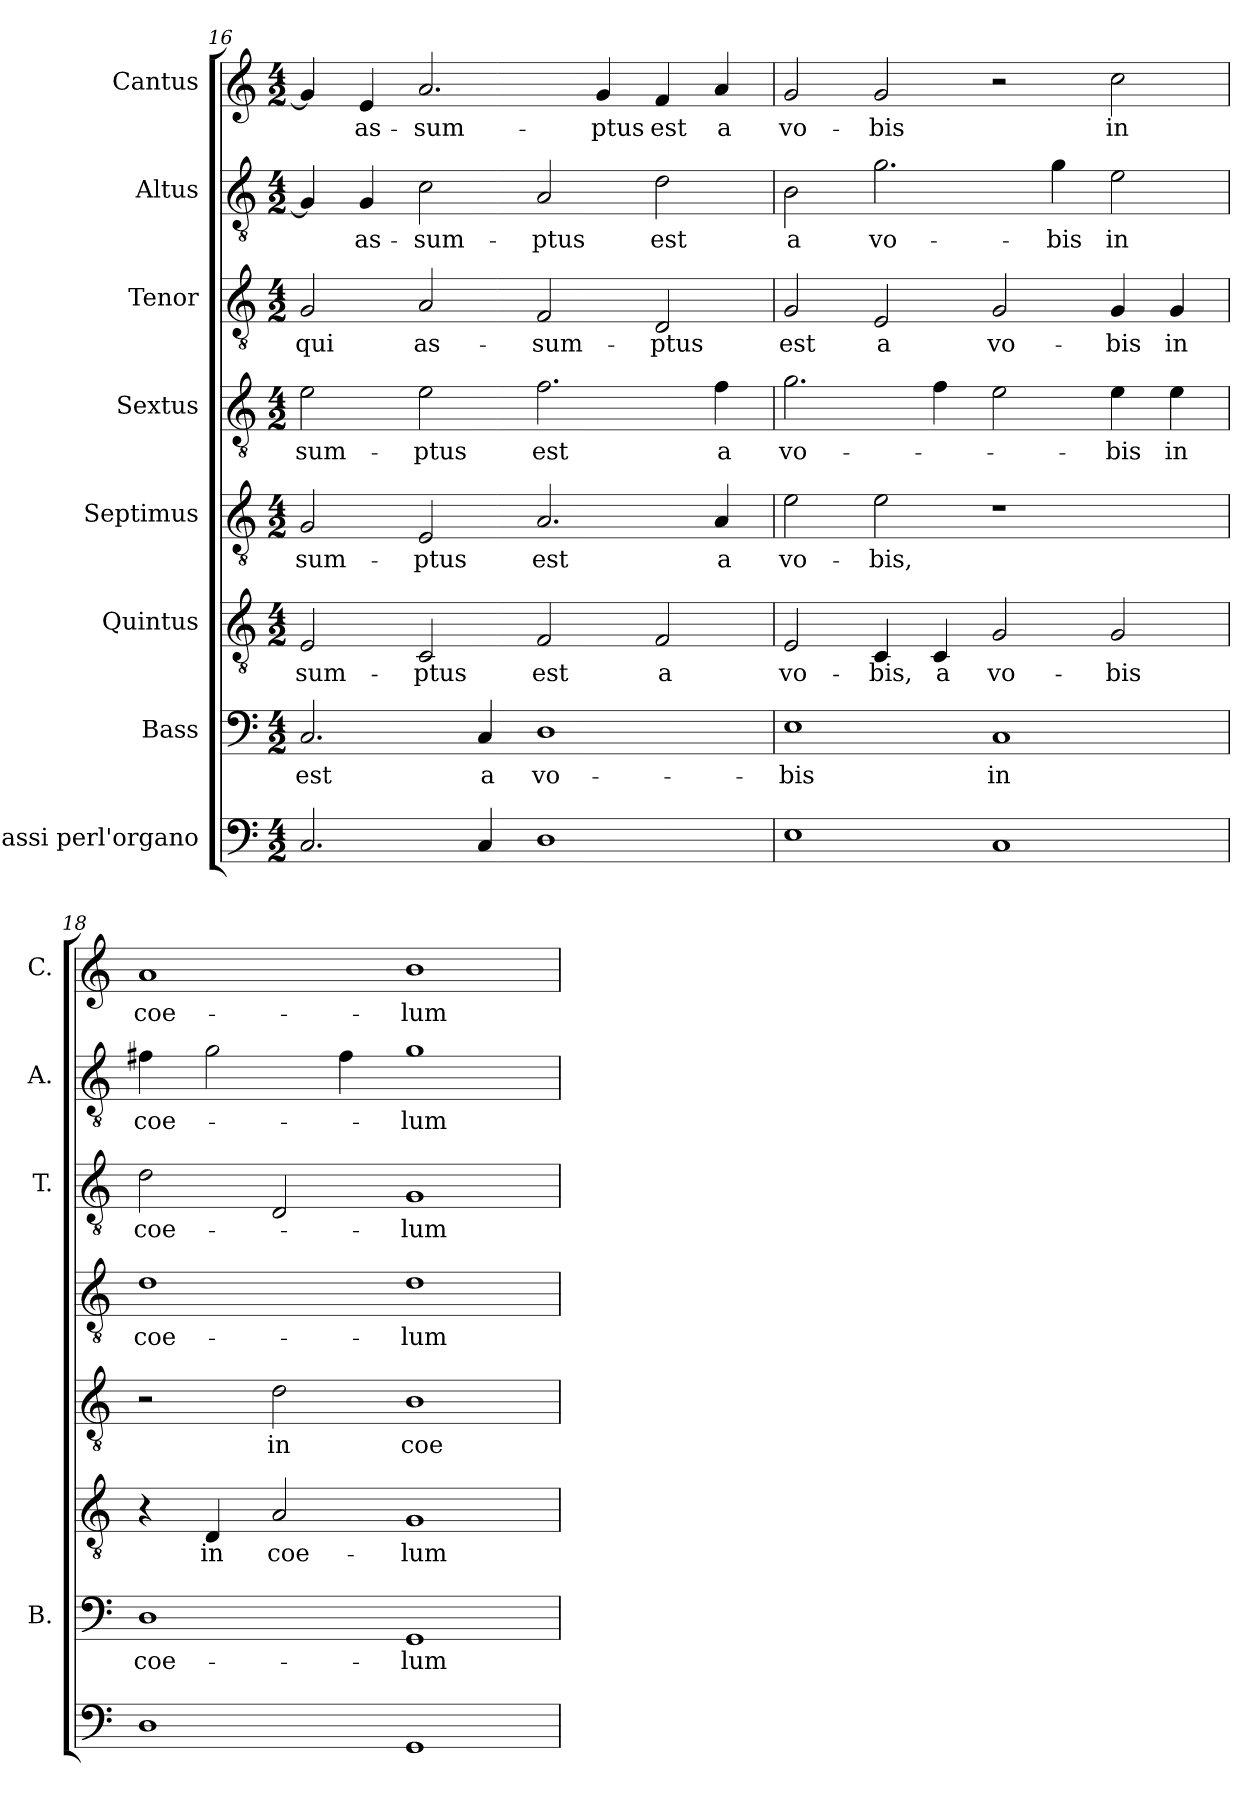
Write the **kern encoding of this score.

**kern	**kern	**text	**kern	**text	**kern	**text	**kern	**text	**kern	**text	**kern	**text	**kern	**text
*part8	*part7	*part7	*part6	*part6	*part5	*part5	*part4	*part4	*part3	*part3	*part2	*part2	*part1	*part1
*staff8	*staff7	*staff7	*staff6	*staff6	*staff5	*staff5	*staff4	*staff4	*staff3	*staff3	*staff2	*staff2	*staff1	*staff1
*I"Bassi perl'organo	*I"Bass	*	*I"Quintus	*	*I"Septimus	*	*I"Sextus	*	*I"Tenor	*	*I"Altus	*	*I"Cantus	*
*	*I'B.	*	*	*	*	*	*	*	*I'T.	*	*I'A.	*	*I'C.	*
*clefF4	*clefF4	*	*clefGv2	*	*clefGv2	*	*clefGv2	*	*clefGv2	*	*clefGv2	*	*clefG2	*
*	*	*	*ITrd7c12	*	*ITrd7c12	*	*ITrd7c12	*	*ITrd7c12	*	*ITrd7c12	*	*	*
*k[]	*k[]	*	*k[]	*	*k[]	*	*k[]	*	*k[]	*	*k[]	*	*k[]	*
*C:	*C:	*	*C:	*	*C:	*	*C:	*	*C:	*	*C:	*	*C:	*
*M4/2	*M4/2	*	*M4/2	*	*M4/2	*	*M4/2	*	*M4/2	*	*M4/2	*	*M4/2	*
=16	=16	=16	=16	=16	=16	=16	=16	=16	=16	=16	=16	=16	=16	=16
!	!	!LO:LY:b	!	!LO:LY:b	!	!LO:LY:b	!	!LO:LY:b	!	!LO:LY:b	!	!	!	!
2.C/	2.C/	est	2EE/	-sum-	2GG/	-sum-	2E\	-sum-	2GG/	qui	4GG/]	.	4g/]	.
!	!	!	!	!	!	!	!	!	!	!	!	!LO:LY:b	!	!LO:LY:b
.	.	.	.	.	.	.	.	.	.	.	4GG/	as-	4e/	as-
!	!	!	!	!LO:LY:b	!	!LO:LY:b	!	!LO:LY:b	!	!LO:LY:b	!	!LO:LY:b	!	!LO:LY:b
.	.	.	2CC/	-ptus	2EE/	-ptus	2E\	-ptus	2AA/	as-	2C\	-sum-	2.a/	-sum-
!	!	!LO:LY:b	!	!	!	!	!	!	!	!	!	!	!	!
4C/	4C/	a	.	.	.	.	.	.	.	.	.	.	.	.
!	!	!LO:LY:b	!	!LO:LY:b	!	!LO:LY:b	!	!LO:LY:b	!	!LO:LY:b	!	!LO:LY:b	!	!
1D	1D	vo-	2FF/	est	2.AA/	est	2.F\	est	2FF/	-sum-	2AA/	-ptus	.	.
!	!	!	!	!	!	!	!	!	!	!	!	!	!	!LO:LY:b
.	.	.	.	.	.	.	.	.	.	.	.	.	4g/	-ptus
!	!	!	!	!LO:LY:b	!	!	!	!	!	!LO:LY:b	!	!LO:LY:b	!	!LO:LY:b
.	.	.	2FF/	a	.	.	.	.	2DD/	-ptus	2D\	est	4f/	est
!	!	!	!	!	!	!LO:LY:b	!	!LO:LY:b	!	!	!	!	!	!LO:LY:b
.	.	.	.	.	4AA/	a	4F\	a	.	.	.	.	4a/	a
=17	=17	=17	=17	=17	=17	=17	=17	=17	=17	=17	=17	=17	=17	=17
!	!	!LO:LY:b	!	!LO:LY:b	!	!LO:LY:b	!	!LO:LY:b	!	!LO:LY:b	!	!LO:LY:b	!	!LO:LY:b
1E	1E	-bis	2EE/	vo-	2E\	vo-	2.G\	vo-	2GG/	est	2BB\	a	2g/	vo-
!	!	!	!	!LO:LY:b	!	!LO:LY:b	!	!	!	!LO:LY:b	!	!LO:LY:b	!	!LO:LY:b
.	.	.	4CC/	-bis,	2E\	-bis,	.	.	2EE/	a	2.G\	vo-	2g/	-bis
!	!	!	!	!LO:LY:b	!	!	!	!	!	!	!	!	!	!
.	.	.	4CC/	a	.	.	4F\	.	.	.	.	.	.	.
!	!	!LO:LY:b	!	!LO:LY:b	!	!	!	!	!	!LO:LY:b	!	!	!	!
1C	1C	in	2GG/	vo-	1r	.	2E\	.	2GG/	vo-	.	.	2r	.
!	!	!	!	!	!	!	!	!	!	!	!	!LO:LY:b	!	!
.	.	.	.	.	.	.	.	.	.	.	4G\	-bis	.	.
!	!	!	!	!LO:LY:b	!	!	!	!LO:LY:b	!	!LO:LY:b	!	!LO:LY:b	!	!LO:LY:b
.	.	.	2GG/	-bis	.	.	4E\	-bis	4GG/	-bis	2E\	in	2cc\	in
!	!	!	!	!	!	!	!	!LO:LY:b	!	!LO:LY:b	!	!	!	!
.	.	.	.	.	.	.	4E\	in	4GG/	in	.	.	.	.
=18	=18	=18	=18	=18	=18	=18	=18	=18	=18	=18	=18	=18	=18	=18
!	!	!LO:LY:b	!	!	!	!	!	!LO:LY:b	!	!LO:LY:b	!	!LO:LY:b	!	!LO:LY:b
1D	1D	coe-	4r	.	2r	.	1D	coe-	2D\	coe-	4F#X\	coe-	1a	coe-
!	!	!	!	!LO:LY:b	!	!	!	!	!	!	!	!	!	!
.	.	.	4DD/	in	.	.	.	.	.	.	2G\	.	.	.
!	!	!	!	!LO:LY:b	!	!LO:LY:b	!	!	!	!	!	!	!	!
.	.	.	2AA/	coe-	2D\	in	.	.	2DD/	.	.	.	.	.
.	.	.	.	.	.	.	.	.	.	.	4F#\	.	.	.
!	!	!LO:LY:b	!	!LO:LY:b	!	!LO:LY:b	!	!LO:LY:b	!	!LO:LY:b	!	!LO:LY:b	!	!LO:LY:b
1GG	1GG	-lum	1GG	-lum	1BB	coe-	1D	-lum	1GG	-lum	1G	-lum	1b	-lum
=	=	=	=	=	=	=	=	=	=	=	=	=	=	=
*-	*-	*-	*-	*-	*-	*-	*-	*-	*-	*-	*-	*-	*-	*-
